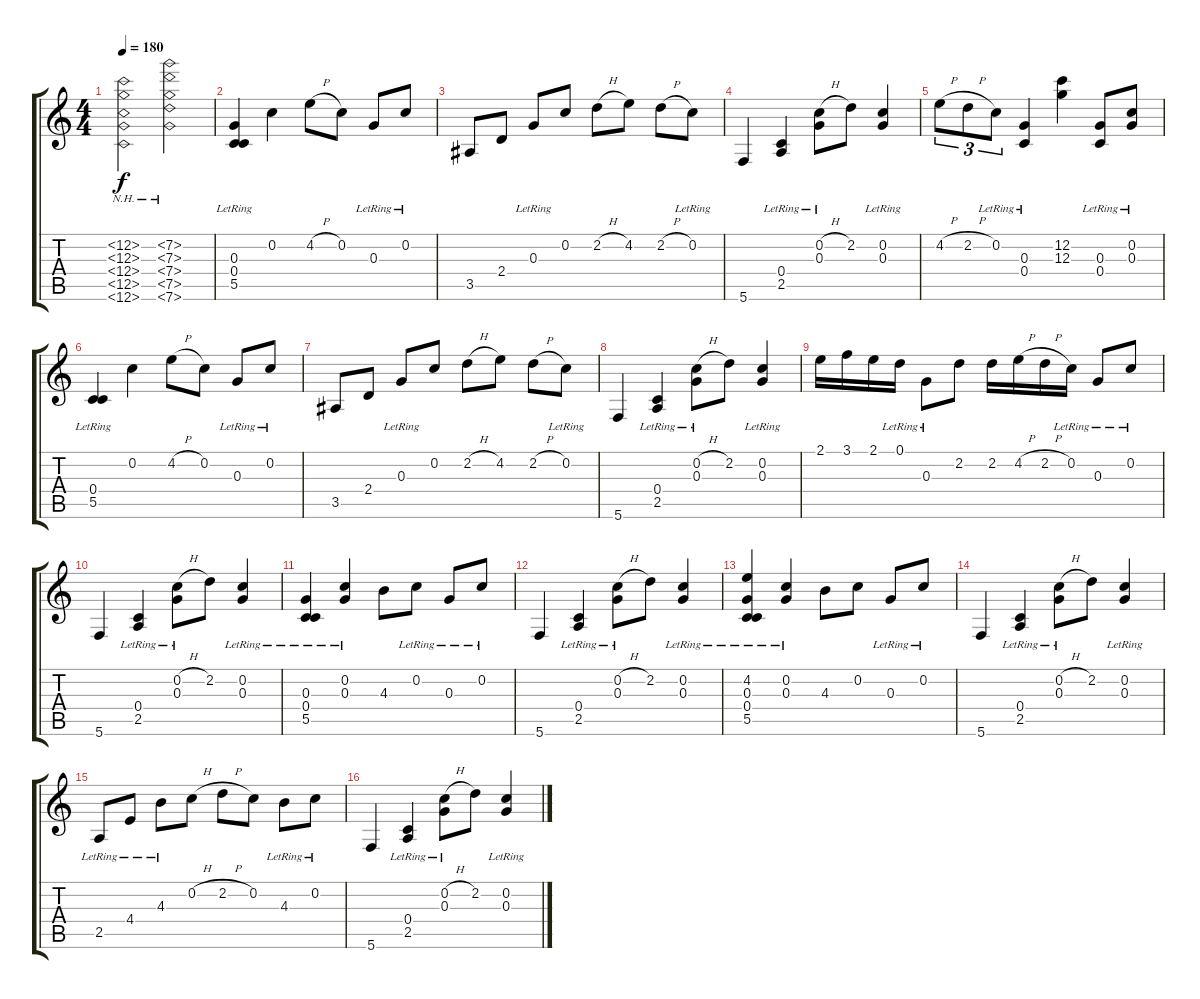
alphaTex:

\track "" {instrument acousticguitarsteel}
\staff {score tabs}
\tuning (D4 C4 G3 C3 G2 C2) {hide}
\ts (4 4)
\tempo 180
\clef g2
\ks c
(12.2{nh} 12.3{nh} 12.4{nh} 12.5{nh} 12.6{nh}).2{dy f instrument acousticguitarsteel} (7.2{nh} 7.3{nh} 7.4{nh} 7.5{nh} 7.6{nh}).2 |
(0.3{lr} 0.4{lr} 5.5).4 0.2.4 4.2{h}.8 0.2.8 0.3{lr}.8 0.2{lr}.8 |
3.5.8 2.4.8 0.3{lr}.8 0.2.8 2.2{h}.8 4.2.8 2.2{h}.8 0.2{lr}.8 |
5.6.4 (0.4{lr} 2.5).4 (0.2{h} 0.3{lr}).8 2.2.8 (0.2 0.3{lr}).4 |
4.2{h}.8{tu (3 2)} 2.2{h}.8{tu (3 2)} 0.2{lr}.8{tu (3 2)} (0.3 0.4{lr}).4 (12.2 12.3).4 (0.3 0.4{lr}).8 (0.2{lr} 0.3{lr}).8 |
(0.4{lr} 5.5).4 0.2.4 4.2{h}.8 0.2.8 0.3{lr}.8 0.2{lr}.8 |
3.5.8 2.4.8 0.3{lr}.8 0.2.8 2.2{h}.8 4.2.8 2.2{h}.8 0.2{lr}.8 |
5.6.4 (0.4{lr} 2.5).4 (0.2{h} 0.3{lr}).8 2.2.8 (0.2{lr} 0.3{lr}).4 |
2.1.16 3.1.16 2.1.16 0.1{lr}.16 0.3{lr}.8 2.2.8 2.2.16 4.2{h}.16 2.2{h}.16 0.2{lr}.16 0.3{lr}.8 0.2{lr}.8 |
5.6.4 (0.4{lr} 2.5).4 (0.2{h} 0.3{lr}).8 2.2.8 (0.2{lr} 0.3{lr}).4 |
(0.3 0.4{lr} 5.5).4 (0.2{lr} 0.3).4 4.3.8 0.2{lr}.8 0.3{lr}.8 0.2{lr}.8 |
5.6.4 (0.4{lr} 2.5).4 (0.2{h} 0.3{lr}).8 2.2.8 (0.2 0.3{lr}).4 |
(4.2 0.3 0.4{lr} 5.5).4 (0.2{lr} 0.3{lr}).4 4.3.8 0.2.8 0.3{lr}.8 0.2{lr}.8 |
5.6.4 (0.4{lr} 2.5).4 (0.2{h} 0.3{lr}).8 2.2.8 (0.2{lr} 0.3{lr}).4 |
2.5{lr}.8 4.4{lr}.8 4.3{lr}.8 0.2{h}.8 2.2{h}.8 0.2.8 4.3{lr}.8 0.2{lr}.8 |
5.6.4 (0.4{lr} 2.5).4 (0.2{h} 0.3{lr}).8 2.2.8 (0.2{lr} 0.3{lr}).4
